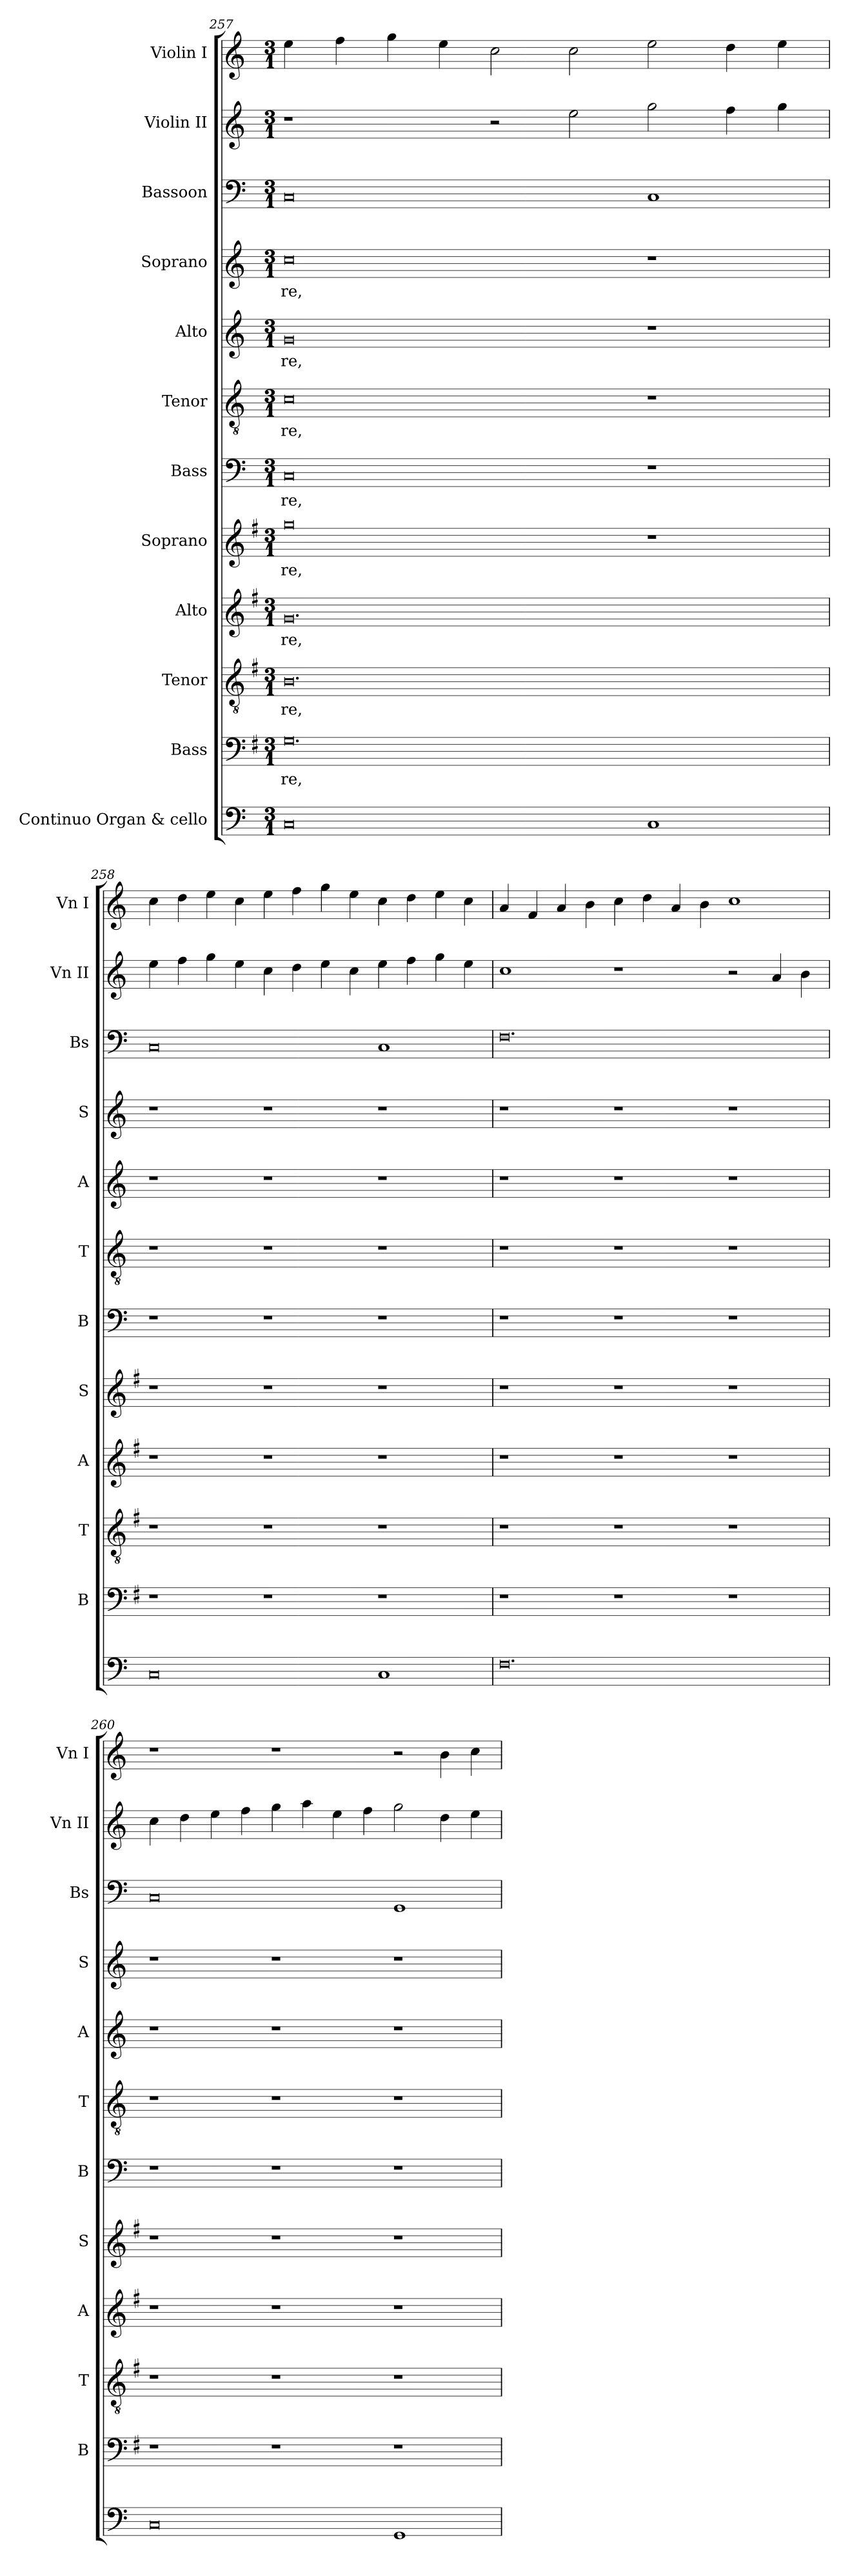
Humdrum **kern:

**kern	**kern	**text	**kern	**text	**kern	**text	**kern	**text	**kern	**text	**kern	**text	**kern	**text	**kern	**text	**kern	**kern	**kern
*part12	*part11	*part11	*part10	*part10	*part9	*part9	*part8	*part8	*part7	*part7	*part6	*part6	*part5	*part5	*part4	*part4	*part3	*part2	*part1
*staff12	*staff11	*staff11	*staff10	*staff10	*staff9	*staff9	*staff8	*staff8	*staff7	*staff7	*staff6	*staff6	*staff5	*staff5	*staff4	*staff4	*staff3	*staff2	*staff1
*I"Continuo Organ & cello	*I"Bass	*	*I"Tenor	*	*I"Alto	*	*I"Soprano	*	*I"Bass	*	*I"Tenor	*	*I"Alto	*	*I"Soprano	*	*I"Bassoon	*I"Violin II	*I"Violin I
*	*I'B	*	*I'T	*	*I'A	*	*I'S	*	*I'B	*	*I'T	*	*I'A	*	*I'S	*	*I'Bs	*I'Vn II	*I'Vn I
*clefF4	*clefF4	*	*clefGv2	*	*clefG2	*	*clefG2	*	*clefF4	*	*clefGv2	*	*clefG2	*	*clefG2	*	*clefF4	*clefG2	*clefG2
*	*ITrd4c7	*	*ITrd4c7	*	*ITrd4c7	*	*ITrd4c7	*	*	*	*	*	*	*	*	*	*	*	*
*k[]	*k[]	*	*k[]	*	*k[]	*	*k[]	*	*k[]	*	*k[]	*	*k[]	*	*k[]	*	*k[]	*k[]	*k[]
*C:	*C:	*	*C:	*	*C:	*	*C:	*	*C:	*	*C:	*	*C:	*	*C:	*	*C:	*C:	*C:
*M3/1	*M3/1	*	*M3/1	*	*M3/1	*	*M3/1	*	*M3/1	*	*M3/1	*	*M3/1	*	*M3/1	*	*M3/1	*M3/1	*M3/1
=257	=257	=257	=257	=257	=257	=257	=257	=257	=257	=257	=257	=257	=257	=257	=257	=257	=257	=257	=257
!	!	!LO:LY:b	!	!LO:LY:b	!	!LO:LY:b	!	!LO:LY:b	!	!LO:LY:b	!	!LO:LY:b	!	!LO:LY:b	!	!LO:LY:b	!	!	!
0C	0.C	-re,	0.E	-re,	0.c	-re,	0cc	re,	0C	-re,	0c	re,	0g	-re,	0cc	-re,	0C	1r	4ee
.	.	.	.	.	.	.	.	.	.	.	.	.	.	.	.	.	.	.	4ff
.	.	.	.	.	.	.	.	.	.	.	.	.	.	.	.	.	.	.	4gg
.	.	.	.	.	.	.	.	.	.	.	.	.	.	.	.	.	.	.	4ee
.	.	.	.	.	.	.	.	.	.	.	.	.	.	.	.	.	.	2r	2cc
.	.	.	.	.	.	.	.	.	.	.	.	.	.	.	.	.	.	2ee	2cc
1C	.	.	.	.	.	.	1r	.	1r	.	1r	.	1r	.	1r	.	1C	2gg	2ee
.	.	.	.	.	.	.	.	.	.	.	.	.	.	.	.	.	.	4ff	4dd
.	.	.	.	.	.	.	.	.	.	.	.	.	.	.	.	.	.	4gg	4ee
=258	=258	=258	=258	=258	=258	=258	=258	=258	=258	=258	=258	=258	=258	=258	=258	=258	=258	=258	=258
0C	1r	.	1r	.	1r	.	1r	.	1r	.	1r	.	1r	.	1r	.	0C	4ee	4cc
.	.	.	.	.	.	.	.	.	.	.	.	.	.	.	.	.	.	4ff	4dd
.	.	.	.	.	.	.	.	.	.	.	.	.	.	.	.	.	.	4gg	4ee
.	.	.	.	.	.	.	.	.	.	.	.	.	.	.	.	.	.	4ee	4cc
.	1r	.	1r	.	1r	.	1r	.	1r	.	1r	.	1r	.	1r	.	.	4cc	4ee
.	.	.	.	.	.	.	.	.	.	.	.	.	.	.	.	.	.	4dd	4ff
.	.	.	.	.	.	.	.	.	.	.	.	.	.	.	.	.	.	4ee	4gg
.	.	.	.	.	.	.	.	.	.	.	.	.	.	.	.	.	.	4cc	4ee
1C	1r	.	1r	.	1r	.	1r	.	1r	.	1r	.	1r	.	1r	.	1C	4ee	4cc
.	.	.	.	.	.	.	.	.	.	.	.	.	.	.	.	.	.	4ff	4dd
.	.	.	.	.	.	.	.	.	.	.	.	.	.	.	.	.	.	4gg	4ee
.	.	.	.	.	.	.	.	.	.	.	.	.	.	.	.	.	.	4ee	4cc
=259	=259	=259	=259	=259	=259	=259	=259	=259	=259	=259	=259	=259	=259	=259	=259	=259	=259	=259	=259
0.F	1r	.	1r	.	1r	.	1r	.	1r	.	1r	.	1r	.	1r	.	0.F	1cc	4a
.	.	.	.	.	.	.	.	.	.	.	.	.	.	.	.	.	.	.	4f
.	.	.	.	.	.	.	.	.	.	.	.	.	.	.	.	.	.	.	4a
.	.	.	.	.	.	.	.	.	.	.	.	.	.	.	.	.	.	.	4b
.	1r	.	1r	.	1r	.	1r	.	1r	.	1r	.	1r	.	1r	.	.	1r	4cc
.	.	.	.	.	.	.	.	.	.	.	.	.	.	.	.	.	.	.	4dd
.	.	.	.	.	.	.	.	.	.	.	.	.	.	.	.	.	.	.	4a
.	.	.	.	.	.	.	.	.	.	.	.	.	.	.	.	.	.	.	4b
.	1r	.	1r	.	1r	.	1r	.	1r	.	1r	.	1r	.	1r	.	.	2r	1cc
.	.	.	.	.	.	.	.	.	.	.	.	.	.	.	.	.	.	4a	.
.	.	.	.	.	.	.	.	.	.	.	.	.	.	.	.	.	.	4b	.
=260	=260	=260	=260	=260	=260	=260	=260	=260	=260	=260	=260	=260	=260	=260	=260	=260	=260	=260	=260
0C	1r	.	1r	.	1r	.	1r	.	1r	.	1r	.	1r	.	1r	.	0C	4cc	1r
.	.	.	.	.	.	.	.	.	.	.	.	.	.	.	.	.	.	4dd	.
.	.	.	.	.	.	.	.	.	.	.	.	.	.	.	.	.	.	4ee	.
.	.	.	.	.	.	.	.	.	.	.	.	.	.	.	.	.	.	4ff	.
.	1r	.	1r	.	1r	.	1r	.	1r	.	1r	.	1r	.	1r	.	.	4gg	1r
.	.	.	.	.	.	.	.	.	.	.	.	.	.	.	.	.	.	4aa	.
.	.	.	.	.	.	.	.	.	.	.	.	.	.	.	.	.	.	4ee	.
.	.	.	.	.	.	.	.	.	.	.	.	.	.	.	.	.	.	4ff	.
1GG	1r	.	1r	.	1r	.	1r	.	1r	.	1r	.	1r	.	1r	.	1GG	2gg	2r
.	.	.	.	.	.	.	.	.	.	.	.	.	.	.	.	.	.	4dd	4b
.	.	.	.	.	.	.	.	.	.	.	.	.	.	.	.	.	.	4ee	4cc
=	=	=	=	=	=	=	=	=	=	=	=	=	=	=	=	=	=	=	=
*-	*-	*-	*-	*-	*-	*-	*-	*-	*-	*-	*-	*-	*-	*-	*-	*-	*-	*-	*-
